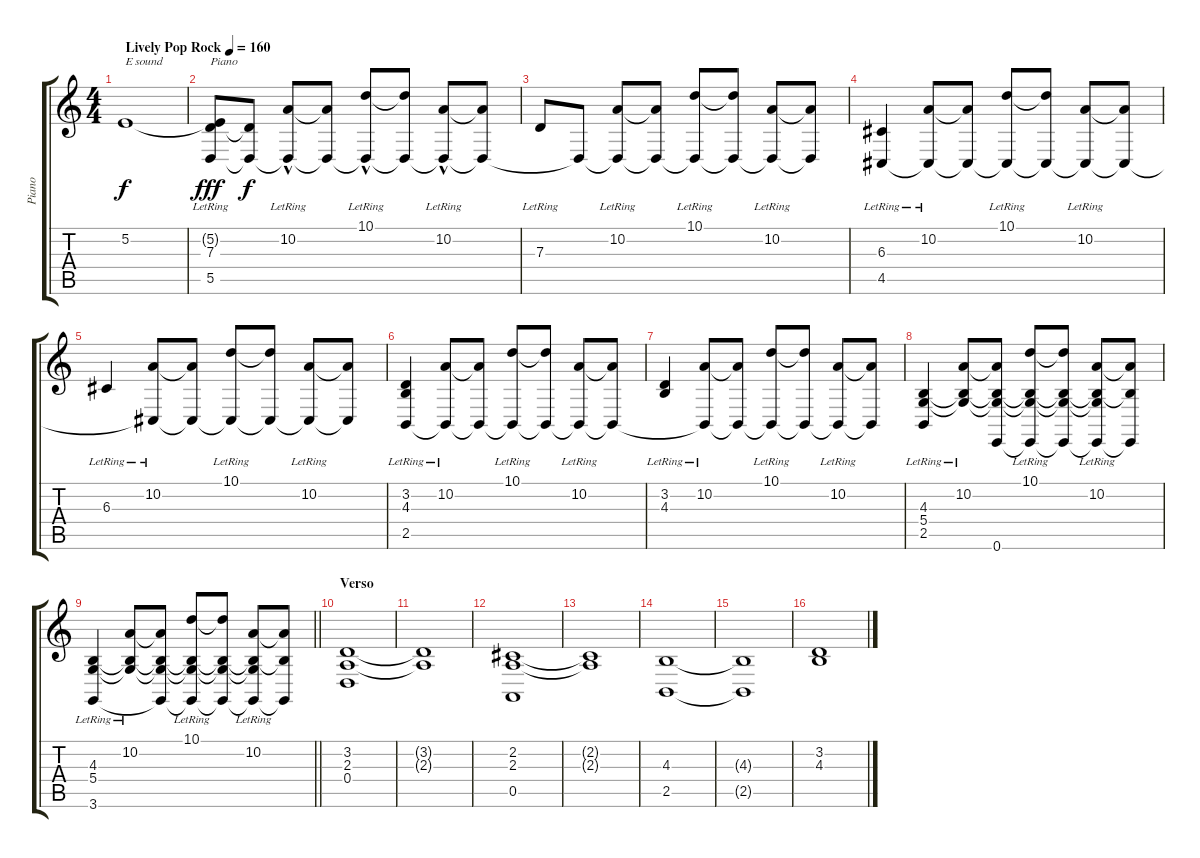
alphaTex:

\track ("Piano" "Piano") {instrument electricgrandpiano}
\staff {score tabs}
\tuning (E4 B3 G3 D3 A2 E2) {hide}
\ts (4 4)
\tempo (160 "Lively Pop Rock")
\clef g2
\ks c
5.2.1{txt "E sound" dy f instrument reversecymbal} |
(5.2{t} 7.3{lr} 5.5{lr}).8{txt "Piano" dy fff instrument electricgrandpiano} (7.3{t} 5.5{t}).8{dy f} (10.2{hac lr} 5.5{t}).8 (10.2{t} 5.5{t}).8 (10.1{hac lr} 5.5{t}).8 (10.1{t} 5.5{t}).8 (10.2{hac lr} 5.5{t}).8 (10.2{t} 5.5{t}).8 |
7.3{lr}.8 5.5{t}.8 (10.2{lr} 5.5{t}).8 (10.2{t} 5.5{t}).8 (10.1{lr} 5.5{t}).8 (10.1{t} 5.5{t}).8 (10.2{lr} 5.5{t}).8 (10.2{t} 5.5{t}).8 |
(6.3{lr} 4.5{lr}).4 (10.2{lr} 4.5{t}).8 (10.2{t} 4.5{t}).8 (10.1{lr} 4.5{t}).8 (10.1{t} 4.5{t}).8 (10.2{lr} 4.5{t}).8 (10.2{t} 4.5{t}).8 |
6.3{lr}.4 (10.2{lr} 4.5{t}).8 (10.2{t} 4.5{t}).8 (10.1{lr} 4.5{t}).8 (10.1{t} 4.5{t}).8 (10.2{lr} 4.5{t}).8 (10.2{t} 4.5{t}).8 |
(3.2{lr} 4.3{lr} 2.5{lr}).4 (10.2{lr} 2.5{t}).8 (10.2{t} 2.5{t}).8 (10.1{lr} 2.5{t}).8 (10.1{t} 2.5{t}).8 (10.2{lr} 2.5{t}).8 (10.2{t} 2.5{t}).8 |
(3.2{lr} 4.3{lr}).4 (10.2{lr} 2.5{t}).8 (10.2{t} 2.5{t}).8 (10.1{lr} 2.5{t}).8 (10.1{t} 2.5{t}).8 (10.2{lr} 2.5{t}).8 (10.2{t} 2.5{t}).8 |
(4.3{lr} 5.4{lr} 2.5).4 (10.2{lr} 4.3{t} 5.4{t}).8 (10.2{t} 4.3{t} 5.4{t} 0.6).8 (10.1{lr} 4.3{t} 5.4{t} 0.6{t}).8 (10.1{t} 4.3{t} 5.4{t} 0.6{t}).8 (10.2{lr} 4.3{t} 5.4{t} 0.6{t}).8 (10.2{t} 4.3{t} 0.6{t}).8 |
\barLineRight lightlight
(4.3{lr} 5.4{lr} 3.6).4 (10.2{lr} 4.3{t} 5.4{t}).8 (10.2{t} 4.3{t} 5.4{t} 3.6{t}).8 (10.1{lr} 4.3{t} 5.4{t} 3.6{t}).8 (10.1{t} 4.3{t} 5.4{t} 3.6{t}).8 (10.2{lr} 4.3{t} 5.4{t} 3.6{t}).8 (10.2{t} 4.3{t} 3.6{t}).8 |
\section ("" "Verso")
(3.2 2.3 0.4).1 |
(3.2{t} 2.3{t}).1 |
(2.2 2.3 0.5).1 |
(2.2{t} 2.3{t}).1 |
(4.3 2.5).1 |
(4.3{t} 2.5{t}).1 |
(3.2 4.3).1
